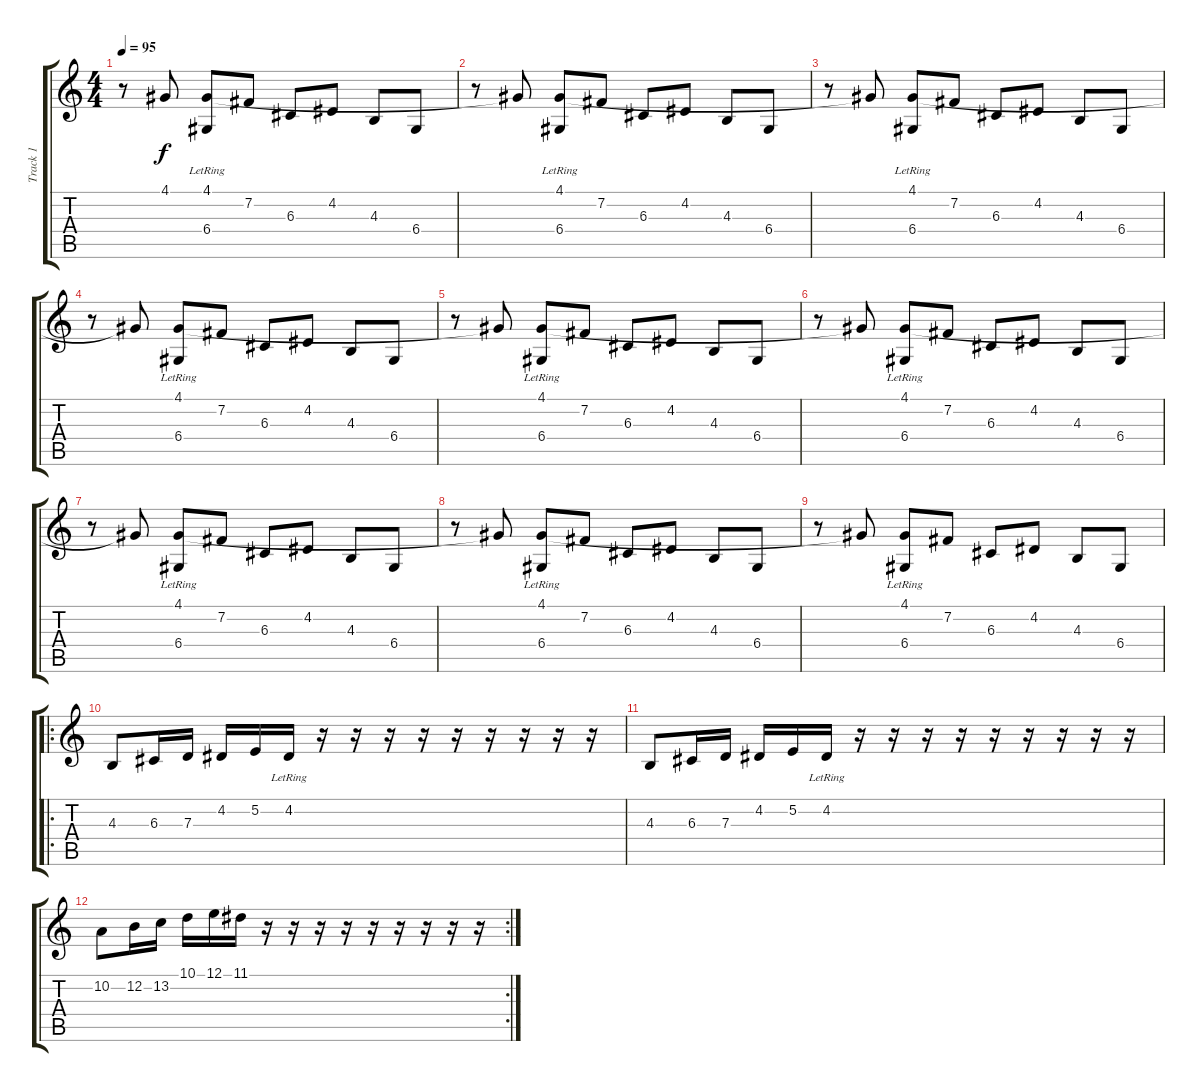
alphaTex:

\track ("Track 1" "Track 1") {instrument brightacousticpiano}
\staff {score tabs}
\tuning (E4 B3 G3 D3 A2 E2) {hide}
\ts (4 4)
\tempo 95
\clef g2
\ks c
r.8{dy f} 4.1{t}.8 (4.1{lr} 6.4).8 7.2.8 6.3.8 4.2.8 4.3.8 6.4.8 |
r.8 4.1{t}.8 (4.1{lr} 6.4).8 7.2.8 6.3.8 4.2.8 4.3.8 6.4.8 |
r.8 4.1{t}.8 (4.1{lr} 6.4).8 7.2.8 6.3.8 4.2.8 4.3.8 6.4.8 |
r.8 4.1{t}.8 (4.1{lr} 6.4).8 7.2.8 6.3.8 4.2.8 4.3.8 6.4.8 |
r.8 4.1{t}.8 (4.1{lr} 6.4).8 7.2.8 6.3.8 4.2.8 4.3.8 6.4.8 |
r.8 4.1{t}.8 (4.1{lr} 6.4).8 7.2.8 6.3.8 4.2.8 4.3.8 6.4.8 |
r.8 4.1{t}.8 (4.1{lr} 6.4).8 7.2.8 6.3.8 4.2.8 4.3.8 6.4.8 |
r.8 4.1{t}.8 (4.1{lr} 6.4).8 7.2.8 6.3.8 4.2.8 4.3.8 6.4.8 |
r.8 4.1{t}.8 (4.1{lr} 6.4).8 7.2.8 6.3.8 4.2.8 4.3.8 6.4.8 |
\ro
4.3.8 6.3.16 7.3.16 4.2.16 5.2.16 4.2{lr}.16 r.16 r.16 r.16 r.16 r.16 r.16 r.16 r.16 r.16 |
4.3.8 6.3.16 7.3.16 4.2.16 5.2.16 4.2{lr}.16 r.16 r.16 r.16 r.16 r.16 r.16 r.16 r.16 r.16 |
\rc 2
10.2.8 12.2.16 13.2.16 10.1.16 12.1.16 11.1.16 r.16 r.16 r.16 r.16 r.16 r.16 r.16 r.16 r.16
